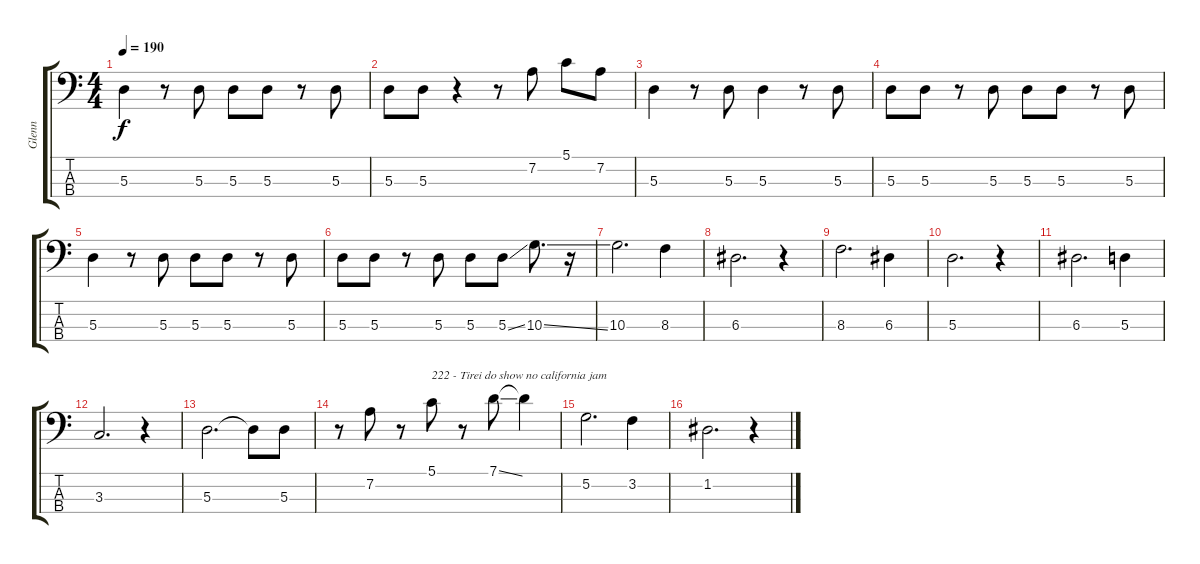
\track ("Glenn" "Glenn") {instrument electricbasspick}
\staff {score tabs}
\tuning (G2 D2 A1 E1) {hide}
\ts (4 4)
\tempo 190
\clef f4
\ks c
5.3.4{dy f} r.8 5.3.8 5.3.8 5.3.8 r.8 5.3.8 |
5.3.8 5.3.8 r.4 r.8 7.2.8 5.1.8 7.2.8 |
5.3.4 r.8 5.3.8 5.3.4 r.8 5.3.8 |
5.3.8 5.3.8 r.8 5.3.8 5.3.8 5.3.8 r.8 5.3.8 |
5.3.4 r.8 5.3.8 5.3.8 5.3.8 r.8 5.3.8 |
5.3.8 5.3.8 r.8 5.3.8 5.3.8 5.3{ss}.8 10.3{ss}.8{d} r.16 |
10.3.2{d} 8.3.4 |
6.3.2{d} r.4 |
8.3.2{d} 6.3.4 |
5.3.2{d} r.4 |
6.3.2{d} 5.3.4 |
3.3.2{d} r.4 |
5.3.2{d} 5.3{t}.8 5.3.8 |
r.8 7.2.8 r.8 5.1.8{txt "222 - Tirei do show no california jam"} r.8 7.1{ss}.8 7.1{t}.4 |
5.2.2{d} 3.2.4 |
1.2.2{d} r.4
